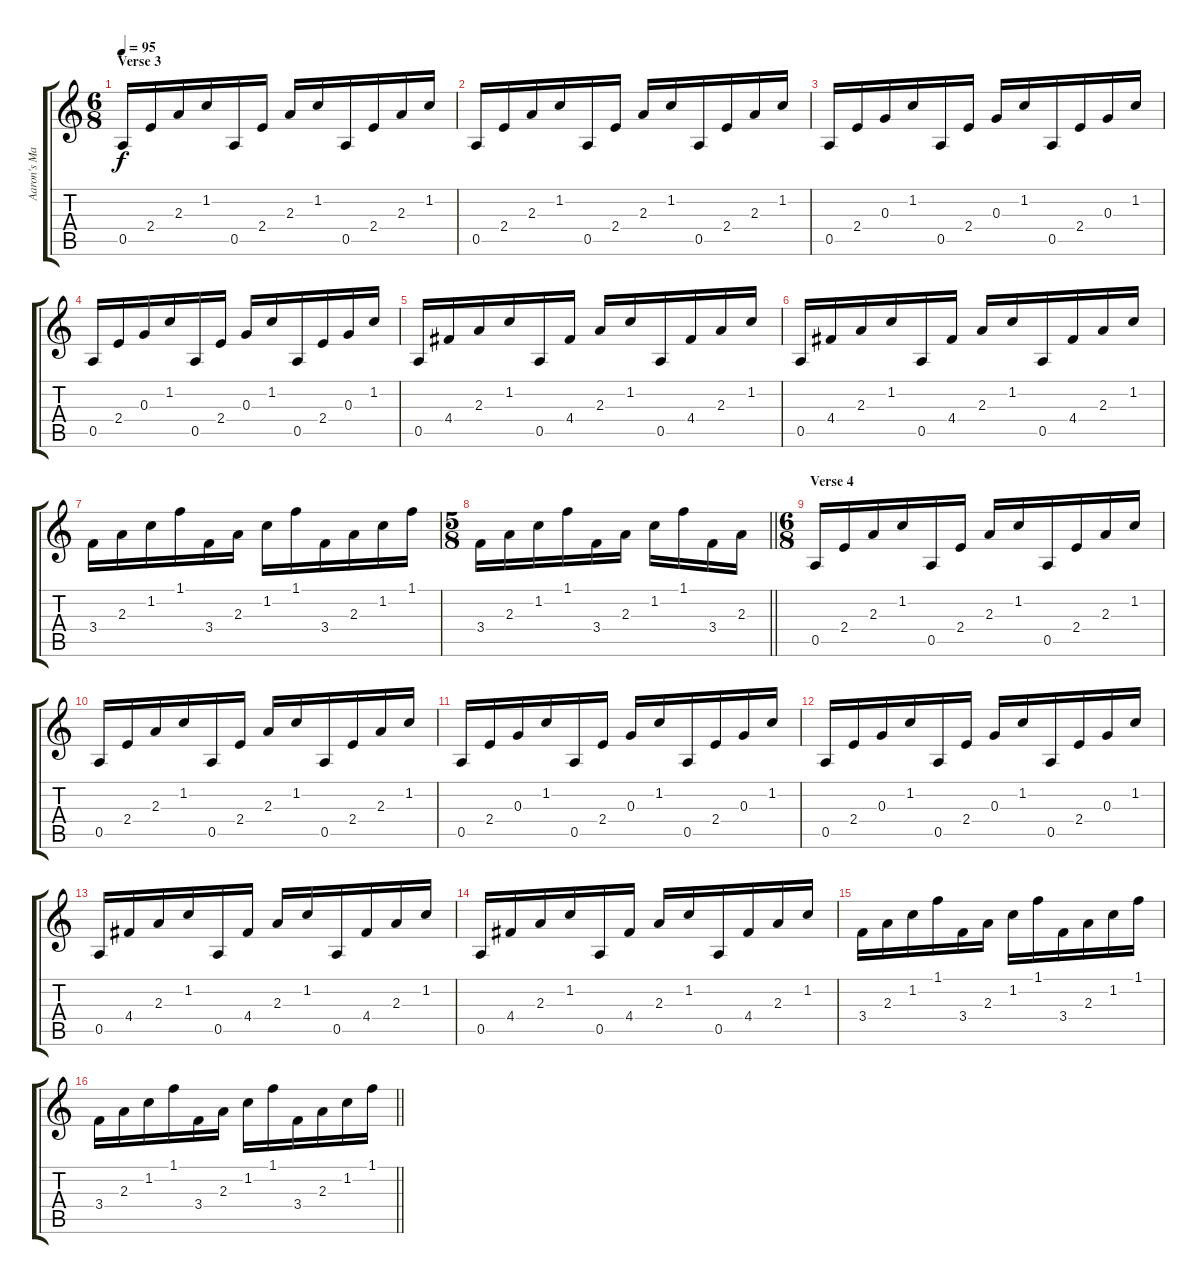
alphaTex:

\track ("Aaron's Magic Guitar" "Aaron's Ma") {instrument acousticguitarsteel}
\staff {score tabs}
\tuning (E4 B3 G3 D3 A2 E2) {hide}
\ts (6 8)
\section ("" "Verse 3")
\tempo 95
\clef g2
\ks c
0.5.16{dy f} 2.4.16 2.3.16 1.2.16 0.5.16 2.4.16 2.3.16 1.2.16 0.5.16 2.4.16 2.3.16 1.2.16 |
0.5.16 2.4.16 2.3.16 1.2.16 0.5.16 2.4.16 2.3.16 1.2.16 0.5.16 2.4.16 2.3.16 1.2.16 |
0.5.16 2.4.16 0.3.16 1.2.16 0.5.16 2.4.16 0.3.16 1.2.16 0.5.16 2.4.16 0.3.16 1.2.16 |
0.5.16 2.4.16 0.3.16 1.2.16 0.5.16 2.4.16 0.3.16 1.2.16 0.5.16 2.4.16 0.3.16 1.2.16 |
0.5.16 4.4.16 2.3.16 1.2.16 0.5.16 4.4.16 2.3.16 1.2.16 0.5.16 4.4.16 2.3.16 1.2.16 |
0.5.16 4.4.16 2.3.16 1.2.16 0.5.16 4.4.16 2.3.16 1.2.16 0.5.16 4.4.16 2.3.16 1.2.16 |
3.4.16 2.3.16 1.2.16 1.1.16 3.4.16 2.3.16 1.2.16 1.1.16 3.4.16 2.3.16 1.2.16 1.1.16 |
\ts (5 8)
\barLineRight lightlight
3.4.16 2.3.16 1.2.16 1.1.16 3.4.16 2.3.16 1.2.16 1.1.16 3.4.16 2.3.16 |
\ts (6 8)
\section ("" "Verse 4")
0.5.16 2.4.16 2.3.16 1.2.16 0.5.16 2.4.16 2.3.16 1.2.16 0.5.16 2.4.16 2.3.16 1.2.16 |
0.5.16 2.4.16 2.3.16 1.2.16 0.5.16 2.4.16 2.3.16 1.2.16 0.5.16 2.4.16 2.3.16 1.2.16 |
0.5.16 2.4.16 0.3.16 1.2.16 0.5.16 2.4.16 0.3.16 1.2.16 0.5.16 2.4.16 0.3.16 1.2.16 |
0.5.16 2.4.16 0.3.16 1.2.16 0.5.16 2.4.16 0.3.16 1.2.16 0.5.16 2.4.16 0.3.16 1.2.16 |
0.5.16 4.4.16 2.3.16 1.2.16 0.5.16 4.4.16 2.3.16 1.2.16 0.5.16 4.4.16 2.3.16 1.2.16 |
0.5.16 4.4.16 2.3.16 1.2.16 0.5.16 4.4.16 2.3.16 1.2.16 0.5.16 4.4.16 2.3.16 1.2.16 |
3.4.16 2.3.16 1.2.16 1.1.16 3.4.16 2.3.16 1.2.16 1.1.16 3.4.16 2.3.16 1.2.16 1.1.16 |
\barLineRight lightlight
3.4.16 2.3.16 1.2.16 1.1.16 3.4.16 2.3.16 1.2.16 1.1.16 3.4.16 2.3.16 1.2.16 1.1.16
